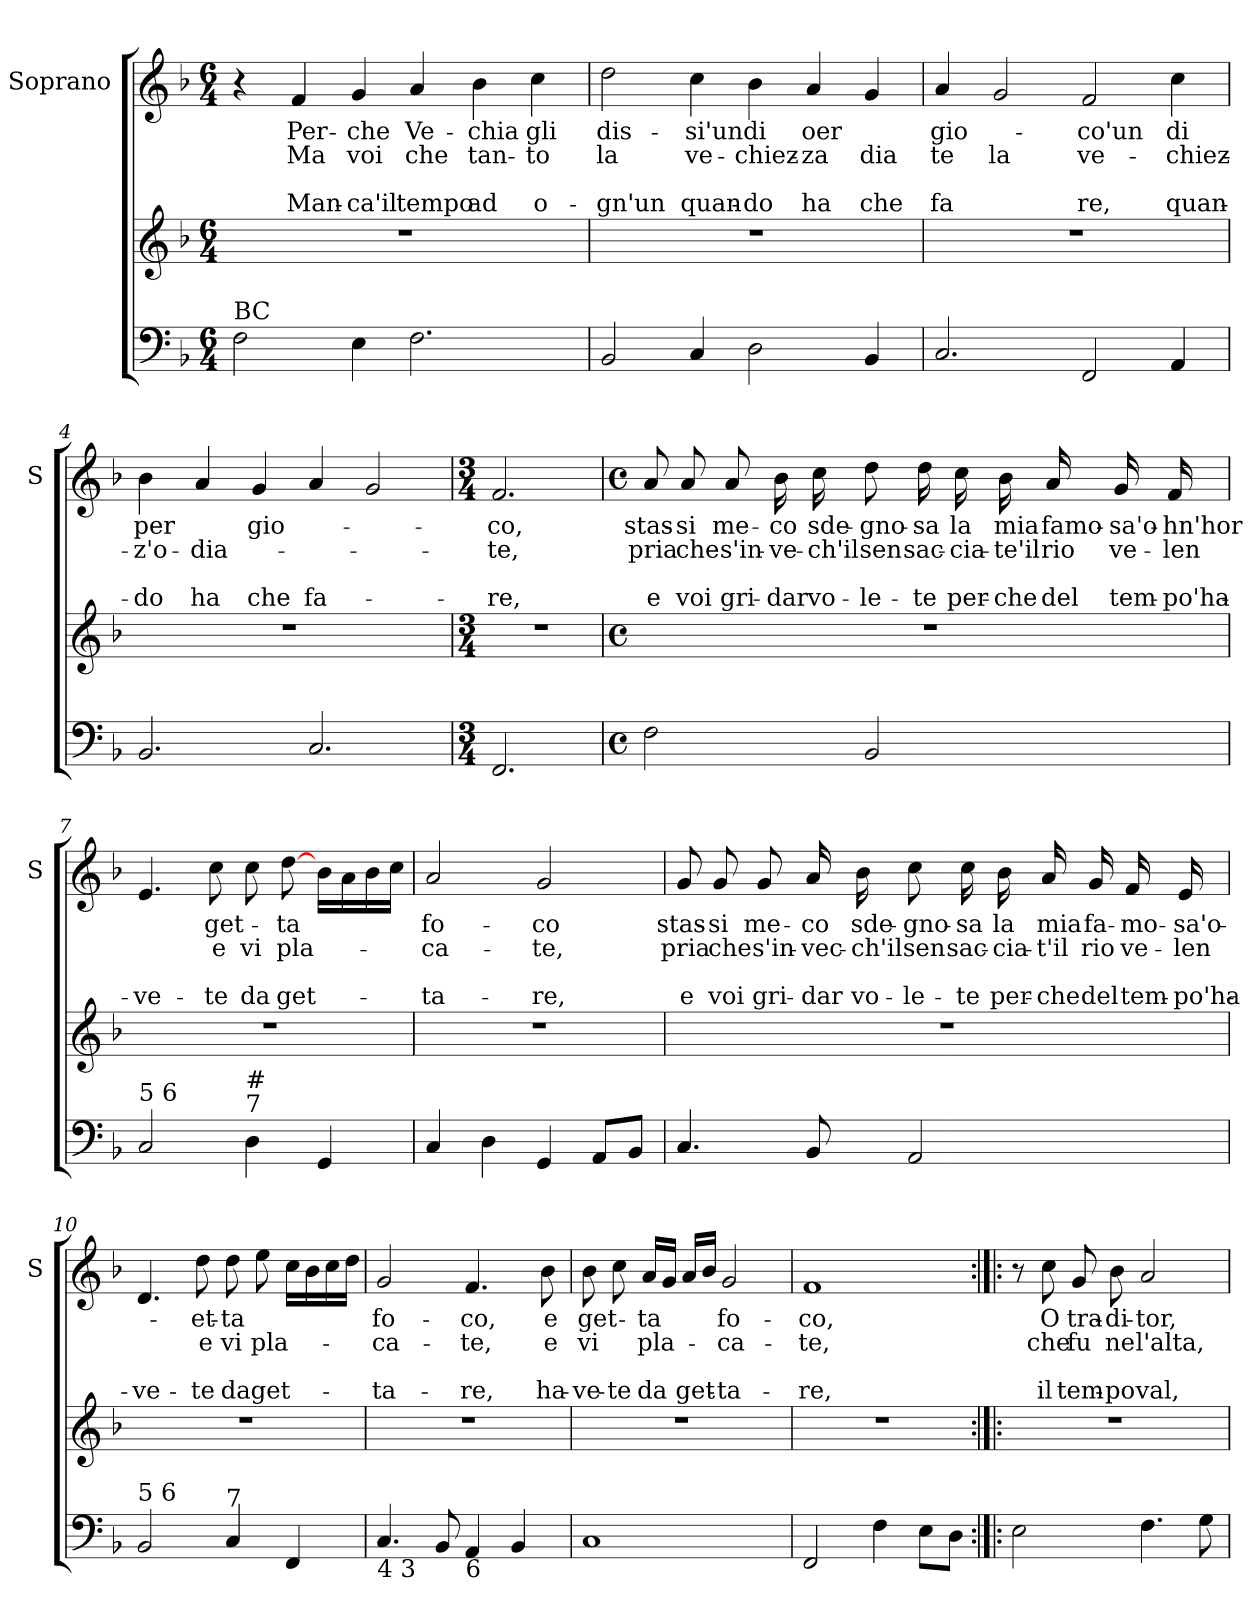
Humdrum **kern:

**kern	**kern	**kern	**text	**text	**text	**text
*part2	*part2	*part1	*part1	*part1	*part1	*part1
*staff3	*staff2	*staff1	*staff1	*staff1	*staff1	*staff1
*	*	*I"Soprano	*	*	*	*
*	*	*I'S	*	*	*	*
*clefF4	*clefG2	*clefG2	*	*	*	*
*k[b-]	*k[b-]	*k[b-]	*	*	*	*
*F:	*F:	*F:	*	*	*	*
*M6/4	*M6/4	*M6/4	*	*	*	*
=1	=1	=1	=1	=1	=1	=1
!LO:TX:a:t=BC	!	!	!	!	!	!
2F\	1.r	4r	.	.	.	.
!	!	!	!LO:LY:b	!LO:LY:b	!	!LO:LY:b
.	.	4f/	Per-	Ma	.	Man-
!	!	!	!LO:LY:b	!LO:LY:b	!	!LO:LY:b
4E\	.	4g/	-che	voi	.	-ca'il
!	!	!	!LO:LY:b	!LO:LY:b	!	!LO:LY:b
2.F\	.	4a/	Ve-	che	.	tempo
!	!	!	!LO:LY:b	!LO:LY:b	!	!LO:LY:b
.	.	4b-\	-chia	tan-	.	ad
!	!	!	!LO:LY:b	!LO:LY:b	!	!LO:LY:b
.	.	4cc\	gli	-to	.	o-
=2	=2	=2	=2	=2	=2	=2
!	!	!	!LO:LY:b	!LO:LY:b	!	!LO:LY:b
2BB-/	1.r	2dd\	dis-	la	.	-gn'un
!	!	!	!LO:LY:b	!LO:LY:b	!	!LO:LY:b
4C/	.	4cc\	-si'un	ve-	.	quan-
!	!	!	!LO:LY:b	!LO:LY:b	!	!LO:LY:b
2D\	.	4b-\	di	-chiez-	.	-do
!	!	!	!LO:LY:b	!LO:LY:b	!	!LO:LY:b
.	.	4a/	oer	-za	.	ha
!	!	!	!	!LO:LY:b	!	!LO:LY:b
4BB-/	.	4g/	.	dia	.	che
=3	=3	=3	=3	=3	=3	=3
!	!	!	!LO:LY:b	!LO:LY:b	!	!LO:LY:b
2.C/	1.r	4a/	gio-	te	.	fa
!	!	!	!	!LO:LY:b	!	!
.	.	2g/	.	la	.	.
!	!	!	!LO:LY:b	!LO:LY:b	!	!LO:LY:b
2FF/	.	2f/	-co'un	ve-	.	re,
!	!	!	!LO:LY:b	!LO:LY:b	!	!LO:LY:b
4AA/	.	4cc\	di	-chiez-	.	quan-
=4	=4	=4	=4	=4	=4	=4
!	!	!	!LO:LY:b	!LO:LY:b	!	!LO:LY:b
2.BB-/	1.r	4b-\	per	-z'o-	.	-do
!	!	!	!	!LO:LY:b	!	!LO:LY:b
.	.	4a/	.	-dia-	.	ha
!	!	!	!LO:LY:b	!	!	!LO:LY:b
.	.	4g/	gio-	.	.	che
!	!	!	!	!	!	!LO:LY:b
2.C/	.	4a/	.	.	.	fa-
.	.	2g/	.	.	.	.
!!LO:LB:g=z
=5	=5	=5	=5	=5	=5	=5
*M3/4	*M3/4	*M3/4	*	*	*	*
!	!	!	!LO:LY:b	!LO:LY:b	!	!LO:LY:b
2.FF/	2.r	2.f/	-co,	-te,	.	-re,
=6	=6	=6	=6	=6	=6	=6
*M4/4	*M4/4	*M4/4	*	*	*	*
*met(c)	*met(c)	*met(c)	*	*	*	*
!	!	!	!LO:LY:b	!LO:LY:b	!	!LO:LY:b
2F\	1r	8a/	stas-	pria	.	e
!	!	!	!LO:LY:b	!LO:LY:b	!	!LO:LY:b
.	.	8a/	-si	che	.	voi
!	!	!	!LO:LY:b	!LO:LY:b	!	!LO:LY:b
.	.	8a/	me-	s'in-	.	gri-
!	!	!	!LO:LY:b	!LO:LY:b	!	!LO:LY:b
.	.	16b-\	-co	-ve-	.	-dar
!	!	!	!LO:LY:b	!LO:LY:b	!	!LO:LY:b
.	.	16cc\	sde-	-ch'il	.	vo-
!	!	!	!LO:LY:b	!LO:LY:b	!	!LO:LY:b
2BB-/	.	8dd\	-gno-	sen	.	-le-
!	!	!	!LO:LY:b	!LO:LY:b	!	!LO:LY:b
.	.	16dd\	-sa	sac-	.	-te
!	!	!	!LO:LY:b	!LO:LY:b	!	!LO:LY:b
.	.	16cc\	la	-cia-	.	per-
!	!	!	!LO:LY:b	!LO:LY:b	!	!LO:LY:b
.	.	16b-\	mia	-te'il	.	-che
!	!	!	!LO:LY:b	!LO:LY:b	!	!LO:LY:b
.	.	16a/	famo-	rio	.	del
!	!	!	!LO:LY:b	!LO:LY:b	!	!LO:LY:b
.	.	16g/	-sa'o-	ve-	.	tem-
!	!	!	!LO:LY:b	!LO:LY:b	!	!LO:LY:b
.	.	16f/	-hn'hor	-len	.	-po'ha-
=7	=7	=7	=7	=7	=7	=7
!LO:TX:a:t=5 6	!	!	!	!	!	!
!	!	!	!	!	!	!LO:LY:b
2C/	1r	4.e/	.	.	.	-ve-
!	!	!	!LO:LY:b	!LO:LY:b	!	!LO:LY:b
.	.	8cc\	get-	e	.	-te
!LO:TX:a:t=7	!	!	!	!	!	!
!LO:TX:a:t=#	!	!	!	!	!	!
!	!	!	!	!LO:LY:b	!	!LO:LY:b
4D\	.	8cc\	.	vi	.	da
!	!	!	!LO:LY:b	!LO:LY:b	!	!LO:LY:b
.	.	[8dd\	-ta	pla-	.	get-
4GG/	.	16b-\LL	.	.	.	.
.	.	16a\	.	.	.	.
.	.	16b-\	.	.	.	.
.	.	16cc\JJ	.	.	.	.
!!LO:LB:g=z
=8	=8	=8	=8	=8	=8	=8
!	!	!	!LO:LY:b	!LO:LY:b	!	!LO:LY:b
4C/	1r	2a/	fo-	-ca-	.	-ta-
4D\	.	.	.	.	.	.
!	!	!	!LO:LY:b	!LO:LY:b	!	!LO:LY:b
4GG/	.	2g/	-co	-te,	.	-re,
8AA/L	.	.	.	.	.	.
8BB-/J	.	.	.	.	.	.
=9	=9	=9	=9	=9	=9	=9
!	!	!	!LO:LY:b	!LO:LY:b	!	!LO:LY:b
4.C/	1r	8g/	stas-	pria	.	e
!	!	!	!LO:LY:b	!LO:LY:b	!	!LO:LY:b
.	.	8g/	-si	che	.	voi
!	!	!	!LO:LY:b	!LO:LY:b	!	!LO:LY:b
.	.	8g/	me-	s'in-	.	gri-
!	!	!	!LO:LY:b	!LO:LY:b	!	!LO:LY:b
8BB-/	.	16a/	-co	-vec-	.	-dar
!	!	!	!LO:LY:b	!LO:LY:b	!	!LO:LY:b
.	.	16b-\	sde-	-ch'il	.	vo-
!	!	!	!LO:LY:b	!LO:LY:b	!	!LO:LY:b
2AA/	.	8cc\	-gno-	sen	.	-le-
!	!	!	!LO:LY:b	!LO:LY:b	!	!LO:LY:b
.	.	16cc\	-sa	sac-	.	-te
!	!	!	!LO:LY:b	!LO:LY:b	!	!LO:LY:b
.	.	16b-\	la	-cia-	.	per-
!	!	!	!LO:LY:b	!LO:LY:b	!	!LO:LY:b
.	.	16a/	mia	-t'il	.	-che
!	!	!	!LO:LY:b	!LO:LY:b	!	!LO:LY:b
.	.	16g/	fa-	rio	.	del
!	!	!	!LO:LY:b	!LO:LY:b	!	!LO:LY:b
.	.	16f/	-mo-	ve-	.	tem-
!	!	!	!LO:LY:b	!LO:LY:b	!	!LO:LY:b
.	.	16e/	-sa'o-	-len	.	-po'ha-
=10	=10	=10	=10	=10	=10	=10
!LO:TX:a:t=5 6	!	!	!	!	!	!
!	!	!	!	!	!	!LO:LY:b
2BB-/	1r	4.d/	.	.	.	-ve-
!	!	!	!LO:LY:b	!LO:LY:b	!	!LO:LY:b
.	.	8dd\	et-	e	.	-te
!LO:TX:a:t=7	!	!	!	!	!	!
!	!	!	!LO:LY:b	!LO:LY:b	!	!LO:LY:b
4C/	.	8dd\	-ta	vi	.	da
!	!	!	!	!LO:LY:b	!	!LO:LY:b
.	.	8ee\	.	pla-	.	get-
4FF/	.	16cc\LL	.	.	.	.
.	.	16b-\	.	.	.	.
.	.	16cc\	.	.	.	.
.	.	16dd\JJ	.	.	.	.
!!LO:PB:g=z
=11	=11	=11	=11	=11	=11	=11
!LO:TX:b:t=4 3	!	!	!	!	!	!
!	!	!	!LO:LY:b	!LO:LY:b	!	!LO:LY:b
4.C/	1r	2g/	fo-	-ca-	.	-ta-
8BB-/	.	.	.	.	.	.
!LO:TX:b:t=6	!	!	!	!	!	!
!	!	!	!LO:LY:b	!LO:LY:b	!	!LO:LY:b
4AA/	.	4.f/	-co,	-te,	.	-re,
4BB-/	.	.	.	.	.	.
!	!	!	!LO:LY:b	!LO:LY:b	!	!LO:LY:b
.	.	8b-\	e	e	.	ha-
=12	=12	=12	=12	=12	=12	=12
!	!	!	!LO:LY:b	!LO:LY:b	!	!LO:LY:b
1C	1r	8b-\	get-	vi	.	-ve-
!	!	!	!	!	!	!LO:LY:b
.	.	8cc\	.	.	.	-te
!	!	!	!LO:LY:b	!LO:LY:b	!	!LO:LY:b
.	.	16a/LL	-ta	pla-	.	da
.	.	16g/JJ	.	.	.	.
!	!	!	!	!	!	!LO:LY:b
.	.	16a/LL	.	.	.	get-
.	.	16b-/JJ	.	.	.	.
!	!	!	!LO:LY:b	!LO:LY:b	!	!LO:LY:b
.	.	2g/	fo-	-ca-	.	-ta-
=13	=13	=13	=13	=13	=13	=13
!	!	!	!LO:LY:b	!LO:LY:b	!	!LO:LY:b
2FF/	1r	1f	-co,	-te,	.	-re,
4F\	.	.	.	.	.	.
8E\L	.	.	.	.	.	.
8D\J	.	.	.	.	.	.
=14:|!|:	=14:|!|:	=14:|!|:	=14:|!|:	=14:|!|:	=14:|!|:	=14:|!|:
2E\	1r	8r	.	.	.	.
!	!	!	!LO:LY:b	!LO:LY:b	!	!LO:LY:b
.	.	8cc\	O	che	.	il
!	!	!	!LO:LY:b	!LO:LY:b	!	!LO:LY:b
.	.	8g/	tra-	fu	.	tem-
!	!	!	!LO:LY:b	!LO:LY:b	!	!LO:LY:b
.	.	8b-\	-di-	ne	.	-po
!	!	!	!LO:LY:b	!LO:LY:b	!	!LO:LY:b
4.F\	.	2a/	-tor,	l'alta,	.	val,
8G\	.	.	.	.	.	.
=	=	=	=	=	=	=
*-	*-	*-	*-	*-	*-	*-
